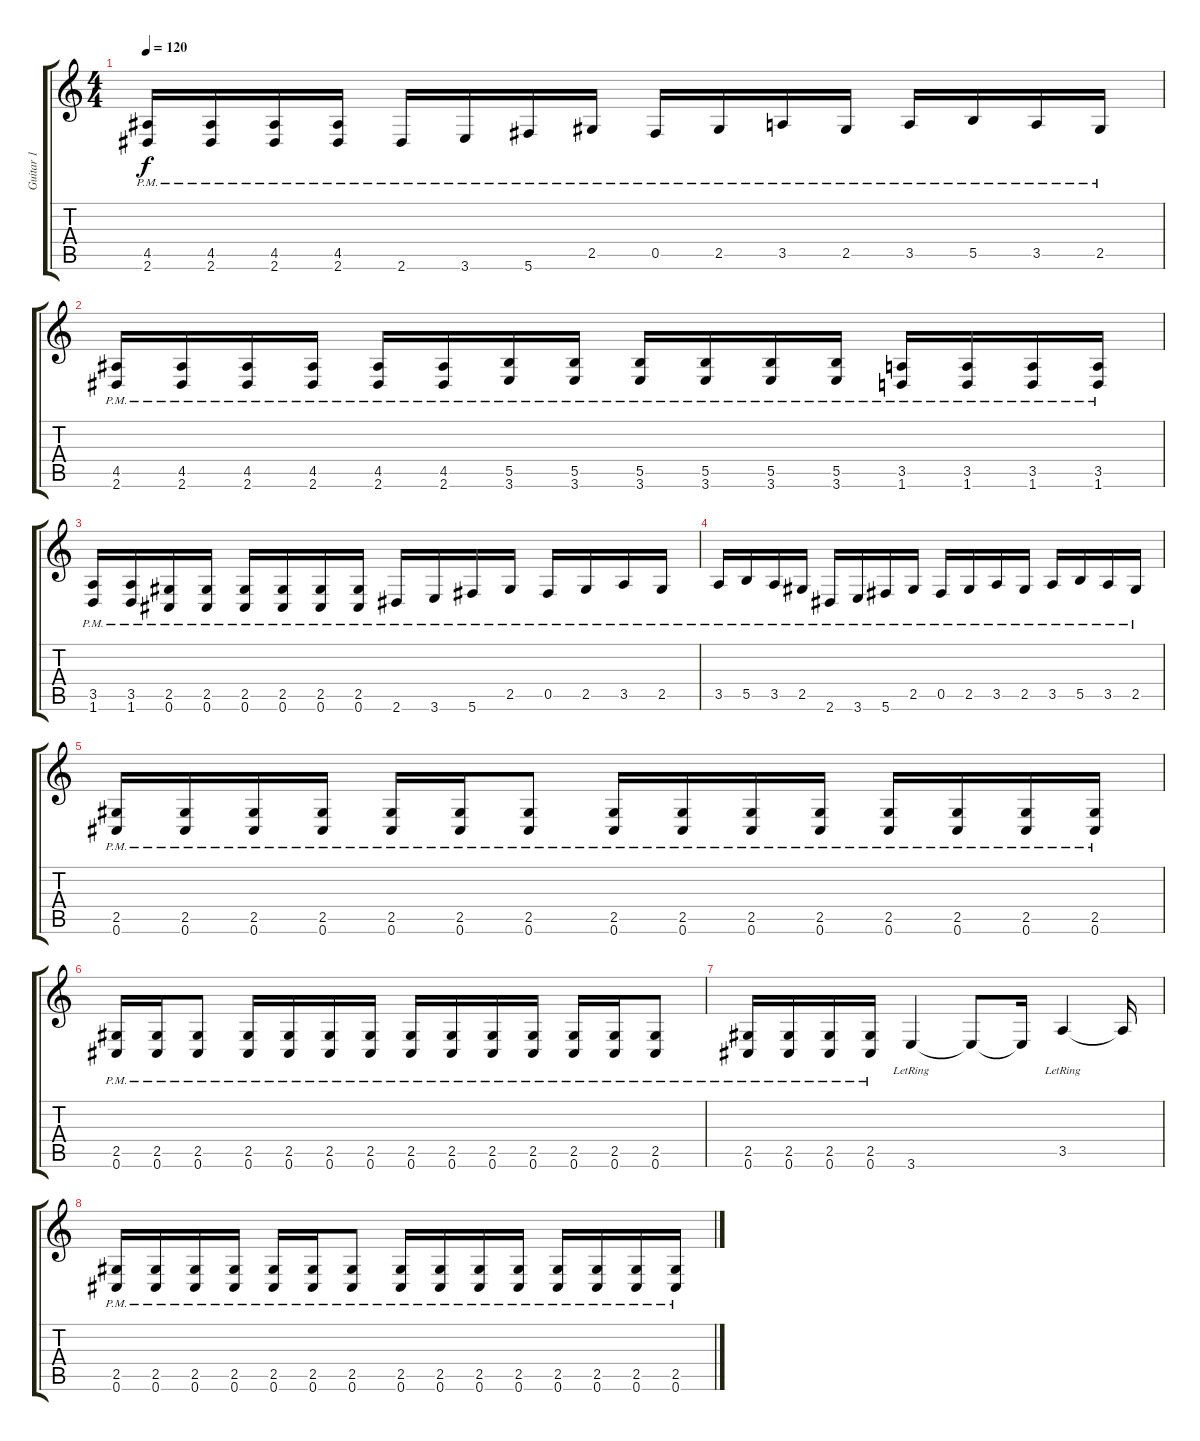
\track ("Guitar 1" "Guitar 1") {instrument distortionguitar}
\staff {score tabs}
\tuning (Db4 Ab3 E3 B2 Gb2 Db2) {hide}
\ts (4 4)
\tempo 120
\clef g2
\ks c
(4.5{pm} 2.6{pm}).16{dy f} (4.5{pm} 2.6{pm}).16 (4.5{pm} 2.6{pm}).16 (4.5{pm} 2.6{pm}).16 2.6{pm}.16 3.6{pm}.16 5.6{pm}.16 2.5{pm}.16 0.5{pm}.16 2.5{pm}.16 3.5{pm}.16 2.5{pm}.16 3.5{pm}.16 5.5{pm}.16 3.5{pm}.16 2.5{pm}.16 |
(4.5{pm} 2.6{pm}).16 (4.5{pm} 2.6{pm}).16 (4.5{pm} 2.6{pm}).16 (4.5{pm} 2.6{pm}).16 (4.5{pm} 2.6{pm}).16 (4.5{pm} 2.6{pm}).16 (5.5{pm} 3.6{pm}).16 (5.5{pm} 3.6{pm}).16 (5.5{pm} 3.6{pm}).16 (5.5{pm} 3.6{pm}).16 (5.5{pm} 3.6{pm}).16 (5.5{pm} 3.6{pm}).16 (3.5{pm} 1.6{pm}).16 (3.5{pm} 1.6{pm}).16 (3.5{pm} 1.6{pm}).16 (3.5{pm} 1.6{pm}).16 |
(3.5{pm} 1.6{pm}).16 (3.5{pm} 1.6{pm}).16 (2.5{pm} 0.6{pm}).16 (2.5{pm} 0.6{pm}).16 (2.5{pm} 0.6{pm}).16 (2.5{pm} 0.6{pm}).16 (2.5{pm} 0.6{pm}).16 (2.5{pm} 0.6{pm}).16 2.6{pm}.16 3.6{pm}.16 5.6{pm}.16 2.5{pm}.16 0.5{pm}.16 2.5{pm}.16 3.5{pm}.16 2.5{pm}.16 |
3.5{pm}.16 5.5{pm}.16 3.5{pm}.16 2.5{pm}.16 2.6{pm}.16 3.6{pm}.16 5.6{pm}.16 2.5{pm}.16 0.5{pm}.16 2.5{pm}.16 3.5{pm}.16 2.5{pm}.16 3.5{pm}.16 5.5{pm}.16 3.5{pm}.16 2.5{pm}.16 |
(2.5{pm} 0.6{pm}).16 (2.5{pm} 0.6{pm}).16 (2.5{pm} 0.6{pm}).16 (2.5{pm} 0.6{pm}).16 (2.5{pm} 0.6{pm}).16 (2.5{pm} 0.6{pm}).16 (2.5{pm} 0.6{pm}).8 (2.5{pm} 0.6{pm}).16 (2.5{pm} 0.6{pm}).16 (2.5{pm} 0.6{pm}).16 (2.5{pm} 0.6{pm}).16 (2.5{pm} 0.6{pm}).16 (2.5{pm} 0.6{pm}).16 (2.5{pm} 0.6{pm}).16 (2.5{pm} 0.6{pm}).16 |
(2.5{pm} 0.6{pm}).16 (2.5{pm} 0.6{pm}).16 (2.5{pm} 0.6{pm}).8 (2.5{pm} 0.6{pm}).16 (2.5{pm} 0.6{pm}).16 (2.5{pm} 0.6{pm}).16 (2.5{pm} 0.6{pm}).16 (2.5{pm} 0.6{pm}).16 (2.5{pm} 0.6{pm}).16 (2.5{pm} 0.6{pm}).16 (2.5{pm} 0.6{pm}).16 (2.5{pm} 0.6{pm}).16 (2.5{pm} 0.6{pm}).16 (2.5{pm} 0.6{pm}).8 |
(2.5{pm} 0.6{pm}).16 (2.5{pm} 0.6{pm}).16 (2.5{pm} 0.6{pm}).16 (2.5{pm} 0.6{pm}).16 3.6{lr}.4 3.6{t}.8 3.6{t}.16 3.5{lr}.4 3.5{t}.16 |
(2.5{pm} 0.6{pm}).16 (2.5{pm} 0.6{pm}).16 (2.5{pm} 0.6{pm}).16 (2.5{pm} 0.6{pm}).16 (2.5{pm} 0.6{pm}).16 (2.5{pm} 0.6{pm}).16 (2.5{pm} 0.6{pm}).8 (2.5{pm} 0.6{pm}).16 (2.5{pm} 0.6{pm}).16 (2.5{pm} 0.6{pm}).16 (2.5{pm} 0.6{pm}).16 (2.5{pm} 0.6{pm}).16 (2.5{pm} 0.6{pm}).16 (2.5{pm} 0.6{pm}).16 (2.5{pm} 0.6{pm}).16
